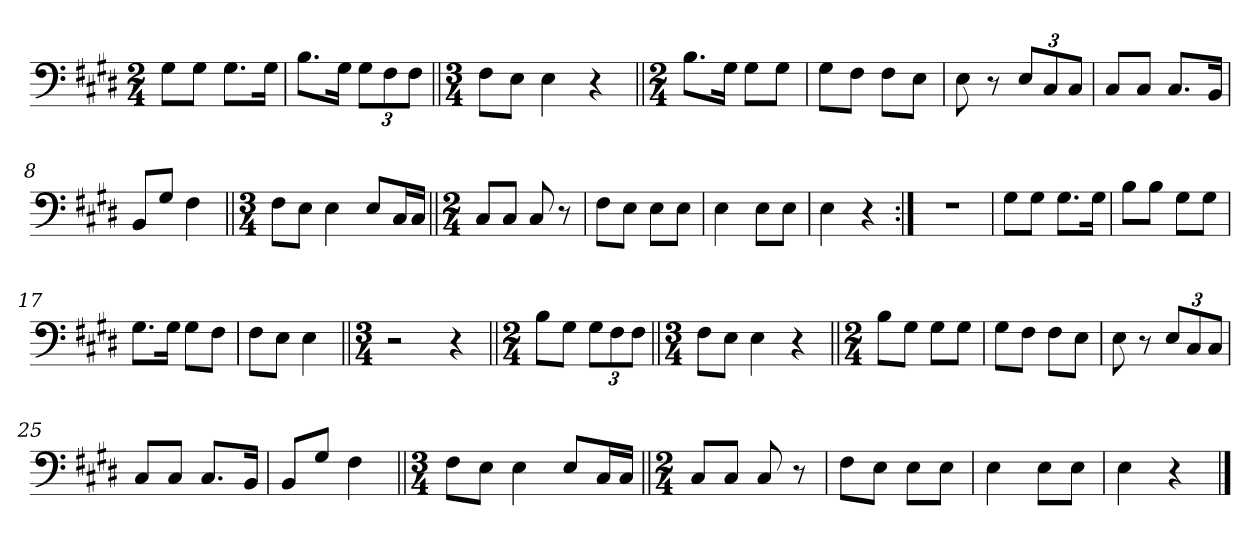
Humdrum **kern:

**kern
*part1
*staff1
*clefF4
*k[f#c#g#d#]
*M2/4
=1
8G#\L
8G#\J
8.G#\L
16G#\Jk
=2
8.B\L
16G#\Jk
12G#\L
12F#\
12F#\J
=3||
*M3/4
8F#\L
8E\J
4E\
4r
=4||
*M2/4
8.B\L
16G#\Jk
8G#\L
8G#\J
=5
8G#\L
8F#\J
8F#\L
8E\J
=6
8E\
8r
12E/L
12C#/
12C#/J
=7
8C#/L
8C#/J
8.C#/L
16BB/Jk
=8
8BB/L
8G#/J
4F#\
=9||
*M3/4
8F#\L
8E\J
4E\
8E/L
16C#/L
16C#/JJ
=10||
*M2/4
8C#/L
8C#/J
8C#/
8r
=11
8F#\L
8E\J
8E\L
8E\J
=12
4E\
8E\L
8E\J
=13
4E\
4r
=14:|!
2r
=15
8G#\L
8G#\J
8.G#\L
16G#\Jk
=16
8B\L
8B\J
8G#\L
8G#\J
=17
8.G#\L
16G#\Jk
8G#\L
8F#\J
=18
8F#\L
8E\J
4E\
=19||
*M3/4
2r
4r
=20||
*M2/4
8B\L
8G#\J
12G#\L
12F#\
12F#\J
=21||
*M3/4
8F#\L
8E\J
4E\
4r
=22||
*M2/4
8B\L
8G#\J
8G#\L
8G#\J
=23
8G#\L
8F#\J
8F#\L
8E\J
=24
8E\
8r
12E/L
12C#/
12C#/J
=25
8C#/L
8C#/J
8.C#/L
16BB/Jk
=26
8BB/L
8G#/J
4F#\
=27||
*M3/4
8F#\L
8E\J
4E\
8E/L
16C#/L
16C#/JJ
=28||
*M2/4
8C#/L
8C#/J
8C#/
8r
=29
8F#\L
8E\J
8E\L
8E\J
=30
4E\
8E\L
8E\J
=31
4E\
4r
==
*-
